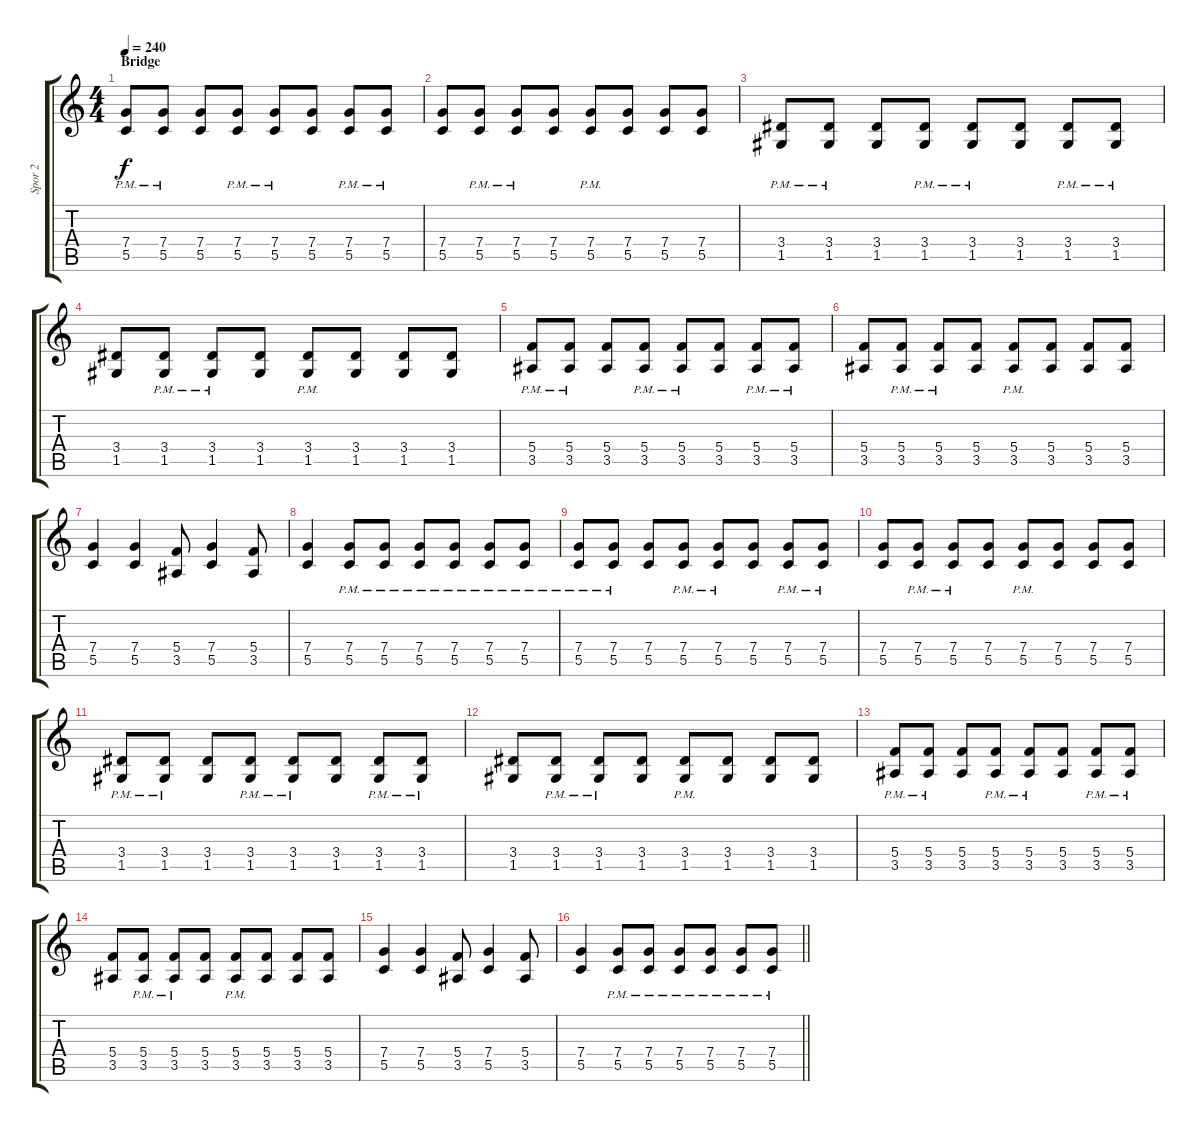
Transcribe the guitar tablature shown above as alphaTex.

\track ("Spor 2" "Spor 2") {instrument distortionguitar}
\staff {score tabs}
\tuning (D4 A3 F3 C3 G2 C2) {hide}
\ts (4 4)
\section ("" "Bridge")
\tempo 240
\clef g2
\ks c
(7.4{pm} 5.5{pm}).8{dy f} (7.4{pm} 5.5{pm}).8 (7.4 5.5).8 (7.4{pm} 5.5{pm}).8 (7.4{pm} 5.5{pm}).8 (7.4 5.5).8 (7.4{pm} 5.5{pm}).8 (7.4{pm} 5.5{pm}).8 |
(7.4 5.5).8 (7.4{pm} 5.5{pm}).8 (7.4{pm} 5.5{pm}).8 (7.4 5.5).8 (7.4{pm} 5.5{pm}).8 (7.4 5.5).8 (7.4 5.5).8 (7.4 5.5).8 |
(3.4{pm} 1.5{pm}).8 (3.4{pm} 1.5{pm}).8 (3.4 1.5).8 (3.4{pm} 1.5{pm}).8 (3.4{pm} 1.5{pm}).8 (3.4 1.5).8 (3.4{pm} 1.5{pm}).8 (3.4{pm} 1.5{pm}).8 |
(3.4 1.5).8 (3.4{pm} 1.5{pm}).8 (3.4{pm} 1.5{pm}).8 (3.4 1.5).8 (3.4{pm} 1.5{pm}).8 (3.4 1.5).8 (3.4 1.5).8 (3.4 1.5).8 |
(5.4{pm} 3.5{pm}).8 (5.4{pm} 3.5{pm}).8 (5.4 3.5).8 (5.4{pm} 3.5{pm}).8 (5.4{pm} 3.5{pm}).8 (5.4 3.5).8 (5.4{pm} 3.5{pm}).8 (5.4{pm} 3.5{pm}).8 |
(5.4 3.5).8 (5.4{pm} 3.5{pm}).8 (5.4{pm} 3.5{pm}).8 (5.4 3.5).8 (5.4{pm} 3.5{pm}).8 (5.4 3.5).8 (5.4 3.5).8 (5.4 3.5).8 |
(7.4 5.5).4 (7.4 5.5).4 (5.4 3.5).8 (7.4 5.5).4 (5.4 3.5).8 |
(7.4 5.5).4 (7.4{pm} 5.5{pm}).8 (7.4{pm} 5.5{pm}).8 (7.4{pm} 5.5{pm}).8 (7.4{pm} 5.5{pm}).8 (7.4{pm} 5.5{pm}).8 (7.4{pm} 5.5{pm}).8 |
(7.4{pm} 5.5{pm}).8 (7.4{pm} 5.5{pm}).8 (7.4 5.5).8 (7.4{pm} 5.5{pm}).8 (7.4{pm} 5.5{pm}).8 (7.4 5.5).8 (7.4{pm} 5.5{pm}).8 (7.4{pm} 5.5{pm}).8 |
(7.4 5.5).8 (7.4{pm} 5.5{pm}).8 (7.4{pm} 5.5{pm}).8 (7.4 5.5).8 (7.4{pm} 5.5{pm}).8 (7.4 5.5).8 (7.4 5.5).8 (7.4 5.5).8 |
(3.4{pm} 1.5{pm}).8 (3.4{pm} 1.5{pm}).8 (3.4 1.5).8 (3.4{pm} 1.5{pm}).8 (3.4{pm} 1.5{pm}).8 (3.4 1.5).8 (3.4{pm} 1.5{pm}).8 (3.4{pm} 1.5{pm}).8 |
(3.4 1.5).8 (3.4{pm} 1.5{pm}).8 (3.4{pm} 1.5{pm}).8 (3.4 1.5).8 (3.4{pm} 1.5{pm}).8 (3.4 1.5).8 (3.4 1.5).8 (3.4 1.5).8 |
(5.4{pm} 3.5{pm}).8 (5.4{pm} 3.5{pm}).8 (5.4 3.5).8 (5.4{pm} 3.5{pm}).8 (5.4{pm} 3.5{pm}).8 (5.4 3.5).8 (5.4{pm} 3.5{pm}).8 (5.4{pm} 3.5{pm}).8 |
(5.4 3.5).8 (5.4{pm} 3.5{pm}).8 (5.4{pm} 3.5{pm}).8 (5.4 3.5).8 (5.4{pm} 3.5{pm}).8 (5.4 3.5).8 (5.4 3.5).8 (5.4 3.5).8 |
(7.4 5.5).4 (7.4 5.5).4 (5.4 3.5).8 (7.4 5.5).4 (5.4 3.5).8 |
\barLineRight lightlight
(7.4 5.5).4 (7.4{pm} 5.5{pm}).8 (7.4{pm} 5.5{pm}).8 (7.4{pm} 5.5{pm}).8 (7.4{pm} 5.5{pm}).8 (7.4{pm} 5.5{pm}).8 (7.4{pm} 5.5{pm}).8
